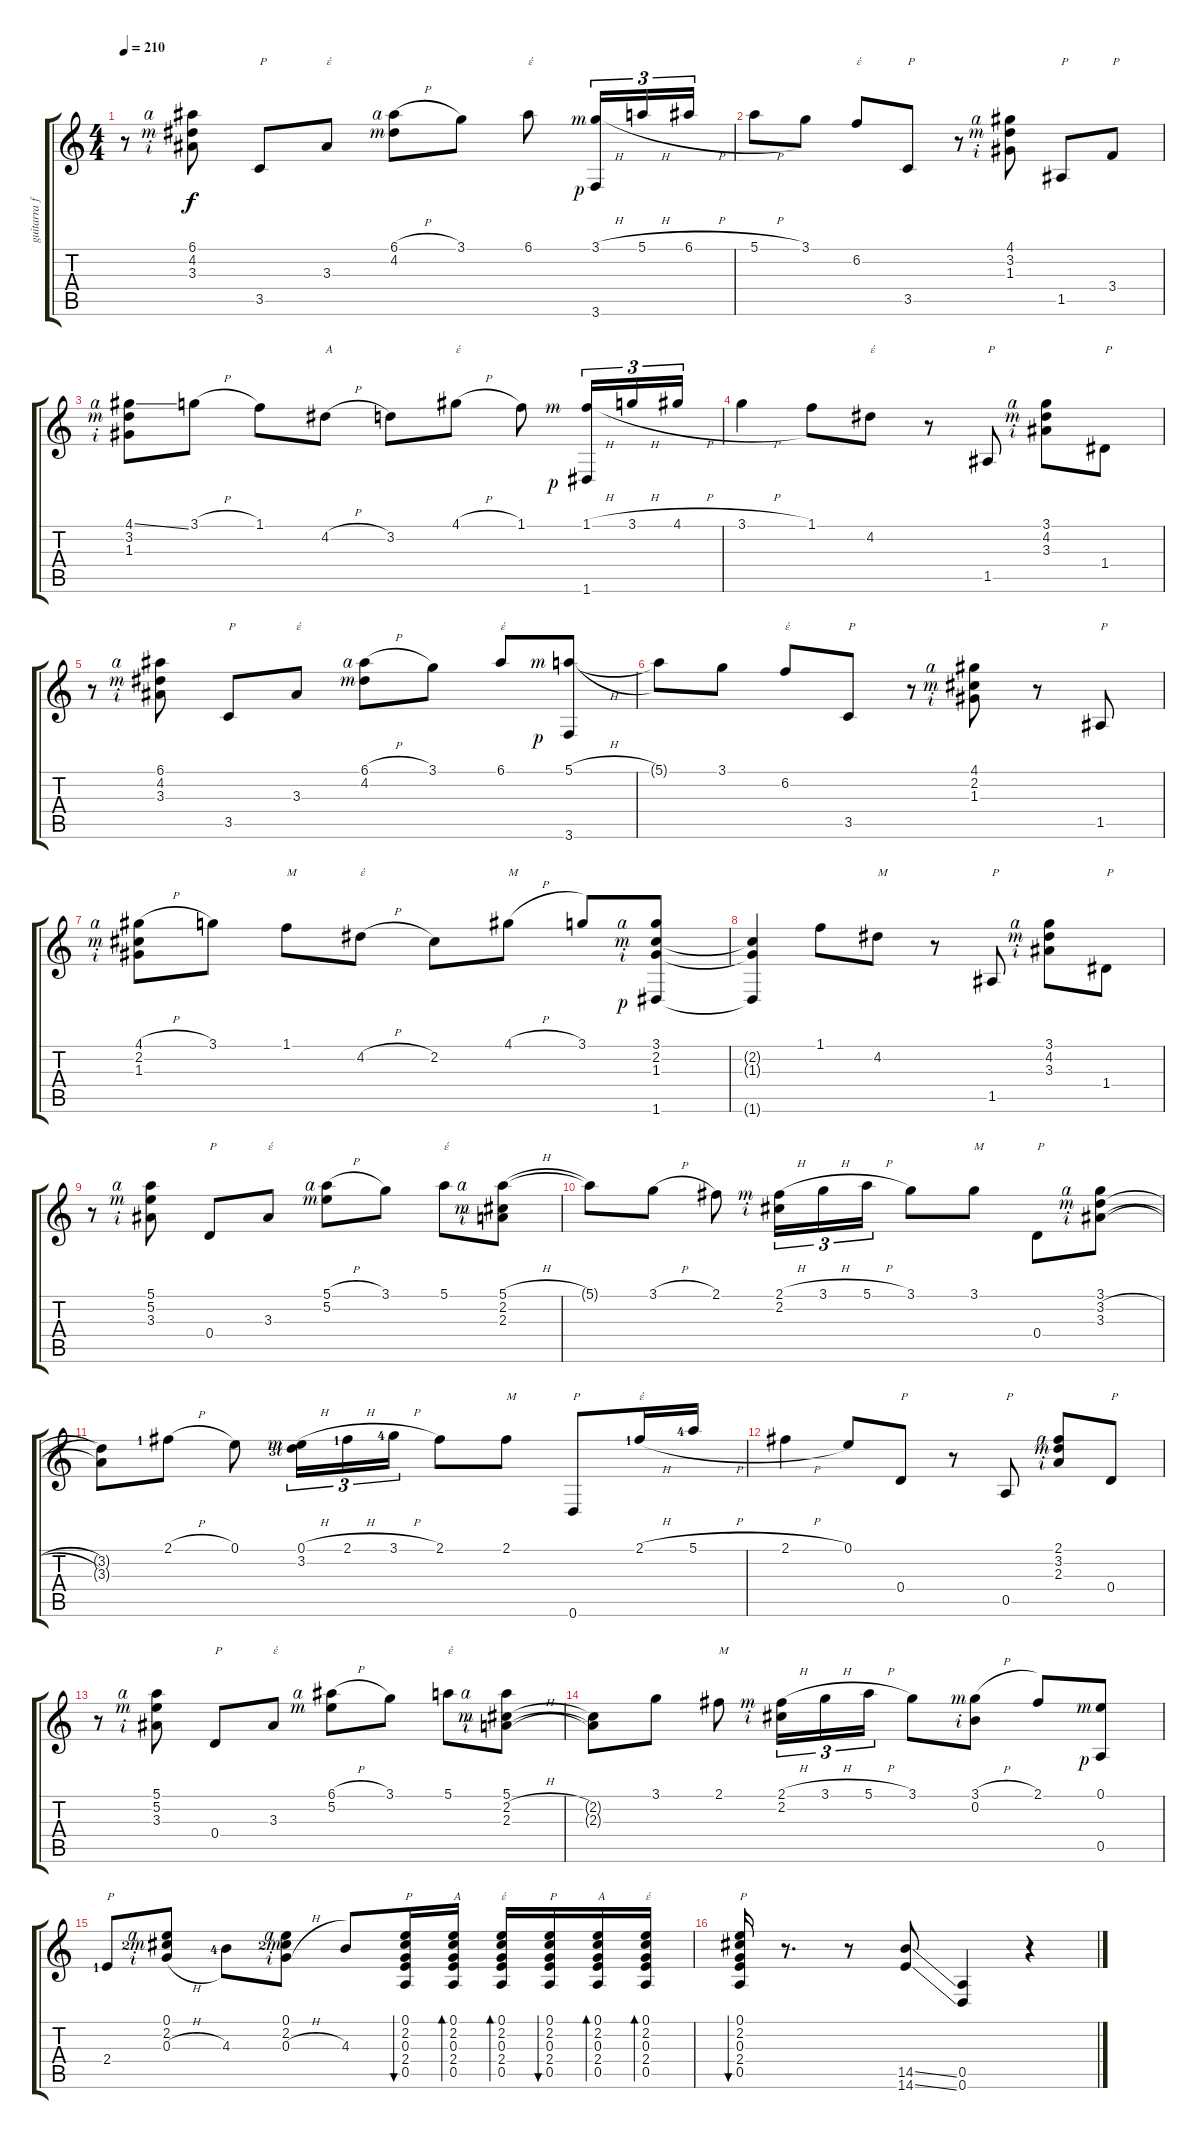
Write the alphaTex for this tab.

\track ("guitarra flamenca" "guitarra f") {instrument acousticguitarnylon}
\staff {score tabs}
\tuning (E4 B3 G3 D3 A2 D2) {hide}
\ts (4 4)
\tempo 210
\clef g2
\ks c
r.8{dy f} (6.1{rf 4} 4.2{rf 3} 3.3{rf 2}).8 3.5.8{txt "P"} 3.3.8{txt "έ"} (6.1{h rf 4} 4.2{rf 3}).8 3.1.8 6.1.8{txt "έ"} (3.1{h rf 3} 3.6{rf 1}).16{tu (3 2)} 5.1{h}.16{tu (3 2)} 6.1{h}.16{tu (3 2)} |
5.1{h}.8 3.1.8 6.2.8{txt "έ"} 3.5.8{txt "P"} r.8 (4.1{rf 4} 3.2{rf 3} 1.3{rf 2}).8 1.5.8{txt "P"} 3.4.8{txt "P"} |
(4.1{ss rf 4} 3.2{rf 3} 1.3{rf 2}).8 3.1{h}.8 1.1.8 4.2{h}.8{txt "A"} 3.2.8 4.1{h}.8{txt "έ"} 1.1.8 (1.1{h rf 3} 1.6{rf 1}).16{tu (3 2)} 3.1{h}.16{tu (3 2)} 4.1{h}.16{tu (3 2)} |
3.1{h}.4 1.1.8 4.2.8{txt "έ"} r.8 1.5.8{txt "P"} (3.1{rf 4} 4.2{rf 3} 3.3{rf 2}).8 1.4.8{txt "P"} |
r.8 (6.1{rf 4} 4.2{rf 3} 3.3{rf 2}).8 3.5.8{txt "P"} 3.3.8{txt "έ"} (6.1{h rf 4} 4.2{rf 3}).8 3.1.8 6.1.8{txt "έ"} (5.1{h rf 3} 3.6{rf 1}).8 |
5.1{t}.8 3.1.8 6.2.8{txt "έ"} 3.5.8{txt "P"} r.8 (4.1{rf 4} 2.2{rf 3} 1.3{rf 2}).8 r.8 1.5.8{txt "P"} |
(4.1{h rf 4} 2.2{rf 3} 1.3{rf 2}).8 3.1.8 1.1.8{txt "M"} 4.2{h}.8{txt "έ"} 2.2.8 4.1{h}.8{txt "M"} 3.1.8 (3.1{rf 4} 2.2{rf 3} 1.3{rf 2} 1.6{rf 1}).8 |
(2.2{t} 1.3{t} 1.6{t}).4 1.1.8 4.2.8{txt "M"} r.8 1.5.8{txt "P"} (3.1{rf 4} 4.2{rf 3} 3.3{rf 2}).8 1.4.8{txt "P"} |
r.8 (5.1{rf 4} 5.2{rf 3} 3.3{rf 2}).8 0.4.8{txt "P"} 3.3.8{txt "έ"} (5.1{h rf 4} 5.2{rf 3}).8 3.1.8 5.1.8{txt "έ"} (5.1{h rf 4} 2.2{rf 3} 2.3{rf 2}).8 |
5.1{t}.8 3.1{h}.8 2.1.8 (2.1{h rf 3} 2.2{rf 2}).16{tu (3 2)} 3.1{h}.16{tu (3 2)} 5.1{h}.16{tu (3 2)} 3.1.8 3.1.8{txt "M"} 0.4.8{txt "P"} (3.1{rf 4} 3.2{h rf 3} 3.3{h rf 2}).8 |
(3.2{t} 3.3{t}).8 2.1{h lf 2}.8 0.1.8 (0.1{h rf 3} 3.2{lf 4 rf 2}).16{tu (3 2)} 2.1{h lf 2}.16{tu (3 2)} 3.1{h lf 5}.16{tu (3 2)} 2.1.8 2.1.8{txt "M"} 0.6.8{txt "P"} 2.1{h lf 2}.16{txt "έ"} 5.1{h lf 5}.16 |
2.1{h}.4 0.1.8 0.4.8{txt "P"} r.8 0.5.8{txt "P"} (2.1{rf 4} 3.2{rf 3} 2.3{rf 2}).8 0.4.8{txt "P"} |
r.8 (5.1{rf 4} 5.2{rf 3} 3.3{rf 2}).8 0.4.8{txt "P"} 3.3.8{txt "έ"} (6.1{h rf 4} 5.2{rf 3}).8 3.1.8 5.1.8{txt "έ"} (5.1{rf 4} 2.2{h rf 3} 2.3{h rf 2}).8 |
(2.2{t} 2.3{t}).8 3.1.8 2.1.8{txt "M"} (2.1{h rf 3} 2.2{rf 2}).16{tu (3 2)} 3.1{h}.16{tu (3 2)} 5.1{h}.16{tu (3 2)} 3.1.8 (3.1{h rf 3} 0.2{rf 2}).8 2.1.8 (0.1{rf 3} 0.5{rf 1}).8 |
2.4{lf 2}.8{txt "P"} (0.1{rf 4} 2.2{lf 3 rf 3} 0.3{h rf 2}).8 4.3{lf 5}.8 (0.1{rf 4} 2.2{lf 3 rf 3} 0.3{h rf 2}).8 4.3.8 (0.1 2.2 0.3 2.4 0.5).16{bu 60 txt "P"} (0.1 2.2 0.3 2.4 0.5).16{bd 60 txt "A"} (0.1 2.2 0.3 2.4 0.5).16{bd 120 txt "έ"} (0.1 2.2 0.3 2.4 0.5).16{bu 120 txt "P"} (0.1 2.2 0.3 2.4 0.5).16{bd 120 txt "A"} (0.1 2.2 0.3 2.4 0.5).16{bd 60 txt "έ"} |
(0.1 2.2 0.3 2.4 0.5).16{bu 60 txt "P"} r.8{d} r.8 (14.5{ss} 14.6{ss}).8 (0.5 0.6).4 r.4
